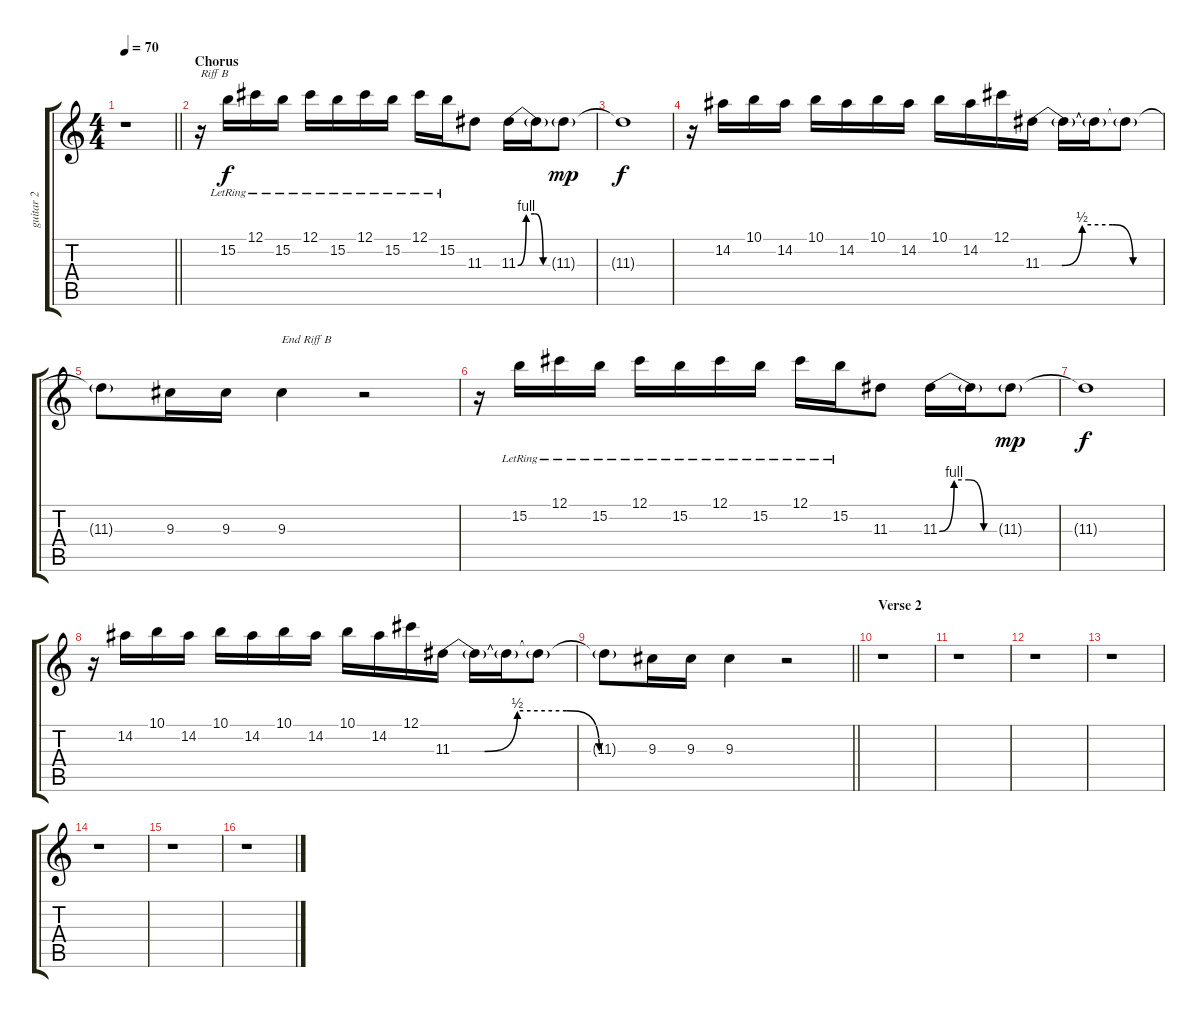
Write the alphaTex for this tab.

\track ("guitar 2" "guitar 2") {instrument distortionguitar}
\staff {score tabs}
\tuning (Db4 Ab3 E3 B2 Gb2 Db2) {hide}
\ts (4 4)
\tempo 70
\clef g2
\barLineRight lightlight
\ks c
r.1{dy f} |
\section ("" "Chorus")
r.16{txt "Riff B"} 15.2{lr}.16 12.1{lr}.16 15.2{lr}.16 12.1{lr}.16 15.2{lr}.16 12.1{lr}.16 15.2{lr}.16 12.1{lr}.16 15.2{lr}.16 11.3.8 11.3{be (custom 0 0 15 4 30 4 45 0 60 0)}.16 11.3{t}.16 11.3{g}.8{dy mp} |
11.3{t}.1{dy f} |
r.16 14.2.16 10.1.16 14.2.16 10.1.16 14.2.16 10.1.16 14.2.16 10.1.16 14.2.16 12.1.16 11.3{be (custom 0 0 10 0 20 2 35 2 45 0 60 0)}.16 11.3{t}.16 11.3{t}.16 11.3{t}.8 |
11.3{t}.8 9.3.16 9.3.16 9.3.4{txt "End Riff B"} r.2 |
r.16 15.2{lr}.16 12.1{lr}.16 15.2{lr}.16 12.1{lr}.16 15.2{lr}.16 12.1{lr}.16 15.2{lr}.16 12.1{lr}.16 15.2{lr}.16 11.3.8 11.3{be (custom 0 0 15 4 30 4 45 0 60 0)}.16 11.3{t}.16 11.3{g}.8{dy mp} |
11.3{t}.1{dy f} |
r.16 14.2.16 10.1.16 14.2.16 10.1.16 14.2.16 10.1.16 14.2.16 10.1.16 14.2.16 12.1.16 11.3{be (custom 0 0 10 0 20 2 35 2 45 0 60 0)}.16 11.3{t}.16 11.3{t}.16 11.3{t}.8 |
\barLineRight lightlight
11.3{t}.8 9.3.16 9.3.16 9.3.4 r.2 |
\section ("" "Verse 2")
r.1 |
r.1 |
r.1 |
r.1 |
r.1 |
r.1 |
r.1
